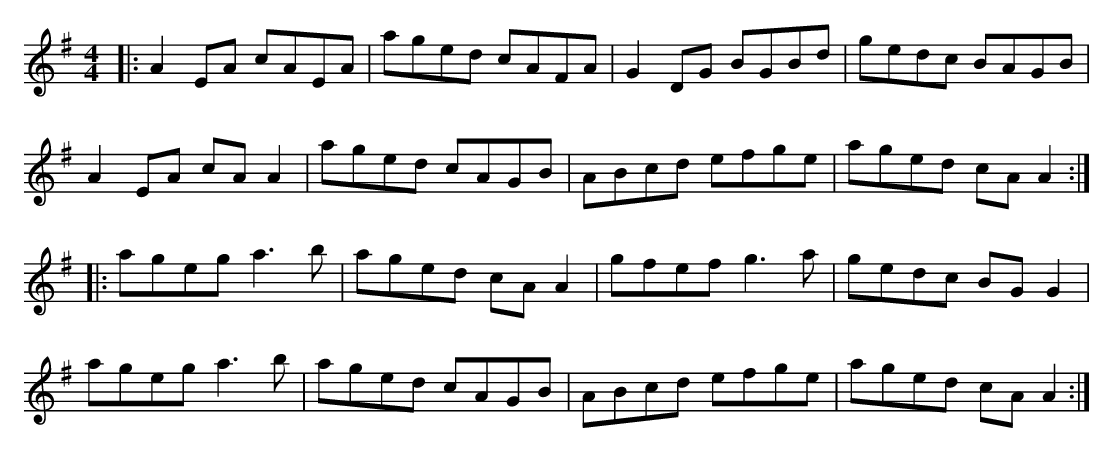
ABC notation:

X:1
M:4/4
K:Ador
|:A2EA cAEA|aged cAFA|G2DG BGBd|gedc BAGB|
A2EA cAA2|aged cAGB|ABcd efge|aged cAA2:|
|:ageg a3b|aged cAA2|gfef g3a|gedc BGG2|
ageg a3b|aged cAGB|ABcd efge|aged cAA2:|
